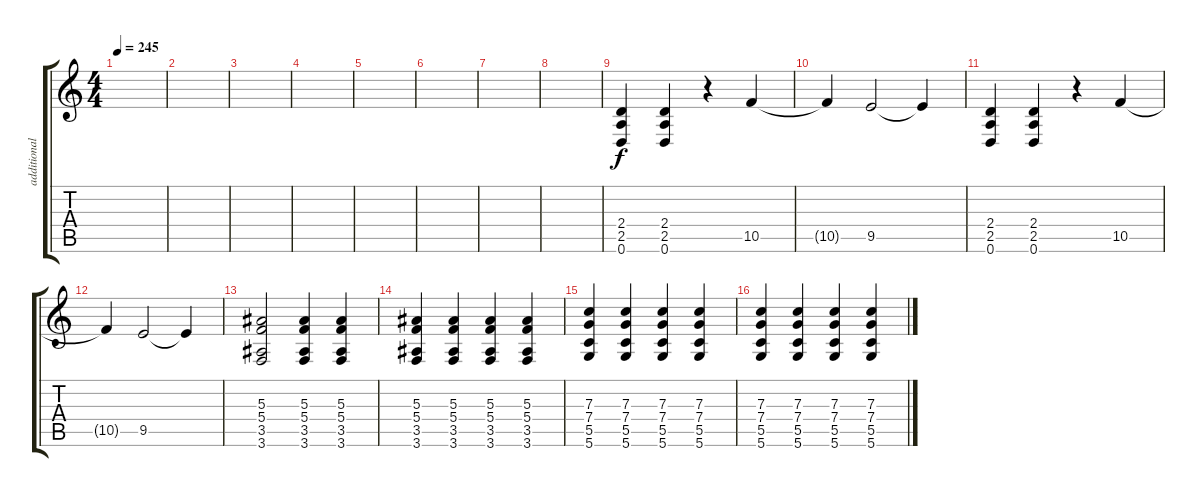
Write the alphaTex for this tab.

\track ("additional guitar" "additional") {instrument distortionguitar}
\staff {score tabs}
\tuning (D4 A3 F3 C3 G2 D2) {hide}
\ts (4 4)
\tempo 245
\clef g2
\ks c
|
|
|
|
|
|
|
|
(2.4 2.5 0.6).4{balance 0} (2.4 2.5 0.6).4 r.4 10.5.4 |
10.5{t}.4 9.5.2 9.5{t}.4 |
(2.4 2.5 0.6).4 (2.4 2.5 0.6).4 r.4 10.5.4 |
10.5{t}.4 9.5.2 9.5{t}.4 |
(5.3 5.4 3.5 3.6).2 (5.3 5.4 3.5 3.6).4 (5.3 5.4 3.5 3.6).4 |
(5.3 5.4 3.5 3.6).4 (5.3 5.4 3.5 3.6).4 (5.3 5.4 3.5 3.6).4 (5.3 5.4 3.5 3.6).4 |
(7.3 7.4 5.5 5.6).4 (7.3 7.4 5.5 5.6).4 (7.3 7.4 5.5 5.6).4 (7.3 7.4 5.5 5.6).4 |
(7.3 7.4 5.5 5.6).4 (7.3 7.4 5.5 5.6).4 (7.3 7.4 5.5 5.6).4 (7.3 7.4 5.5 5.6).4
